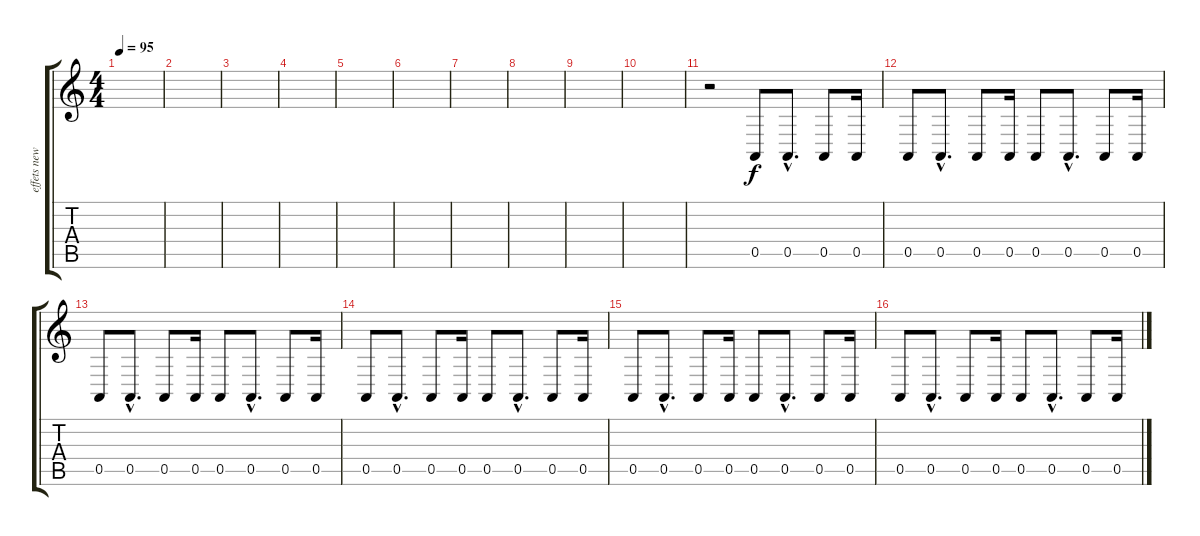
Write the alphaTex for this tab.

\track ("effets new age" "effets new") {instrument pad1newage}
\staff {score tabs}
\tuning (E4 B3 G3 D3 A2 E2) {hide}
\ts (4 4)
\tempo 95
\clef g2
\ks c
|
|
|
|
|
|
|
|
|
|
r.2 0.5.8 0.5{hac}.8{d} 0.5.8 0.5.16 |
0.5.8 0.5{hac}.8{d} 0.5.8 0.5.16 0.5.8 0.5{hac}.8{d} 0.5.8 0.5.16 |
0.5.8 0.5{hac}.8{d} 0.5.8 0.5.16 0.5.8 0.5{hac}.8{d} 0.5.8 0.5.16 |
0.5.8 0.5{hac}.8{d} 0.5.8 0.5.16 0.5.8 0.5{hac}.8{d} 0.5.8 0.5.16 |
0.5.8 0.5{hac}.8{d} 0.5.8 0.5.16 0.5.8 0.5{hac}.8{d} 0.5.8 0.5.16 |
0.5.8 0.5{hac}.8{d} 0.5.8 0.5.16 0.5.8 0.5{hac}.8{d} 0.5.8 0.5.16
